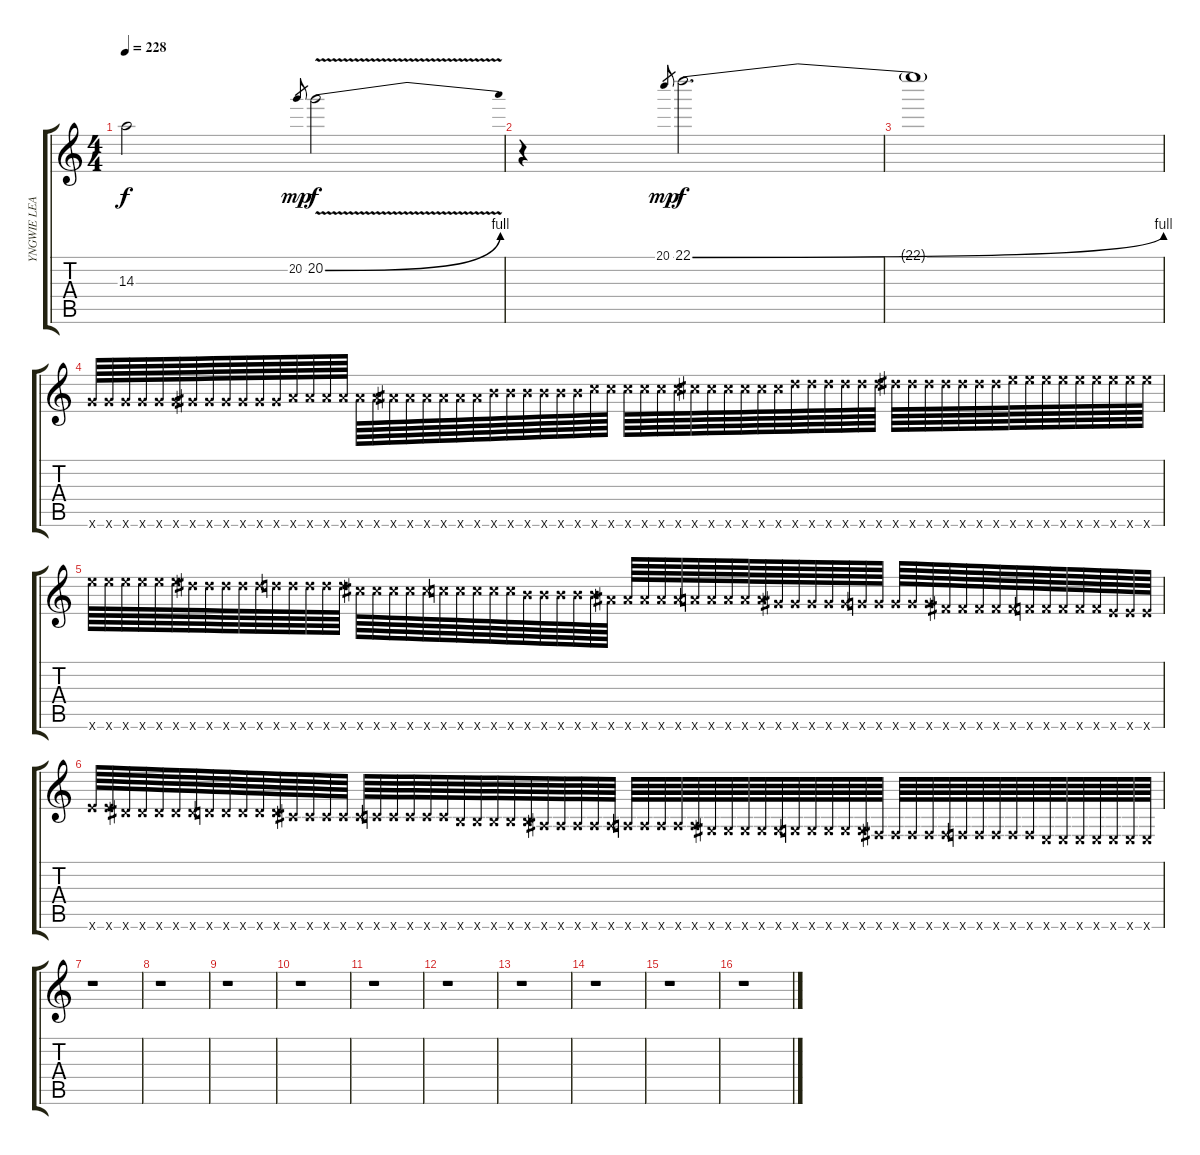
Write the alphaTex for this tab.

\track ("YNGWIE LEAD GUITAR" "YNGWIE LEA") {instrument distortionguitar}
\staff {score tabs}
\tuning (E4 B3 G3 D3 A2 E2) {hide}
\ts (4 4)
\tempo 228
\clef g2
\ks c
14.3{t}.2{dy f} 20.2.8{gr dy mp} 20.2{be (bend 0 0 60 4) v}.2{dy f} |
r.4 20.1.8{gr dy mp} 22.1{be (bend 0 0 60 4)}.2{d dy f} |
22.1{t}.1 |
15.6{x}.64 15.6{x}.64 15.6{x}.64 15.6{x}.64 15.6{x}.64 15.6{x}.64 16.6{x}.64 16.6{x}.64 16.6{x}.64 16.6{x}.64 16.6{x}.64 16.6{x}.64 17.6{x}.64 17.6{x}.64 17.6{x}.64 17.6{x}.64 17.6{x}.64 17.6{x}.64 18.6{x}.64 18.6{x}.64 18.6{x}.64 18.6{x}.64 18.6{x}.64 18.6{x}.64 19.6{x}.64 19.6{x}.64 19.6{x}.64 19.6{x}.64 19.6{x}.64 19.6{x}.64 20.6{x}.64 20.6{x}.64 20.6{x}.64 20.6{x}.64 20.6{x}.64 20.6{x}.64 21.6{x}.64 21.6{x}.64 21.6{x}.64 21.6{x}.64 21.6{x}.64 21.6{x}.64 22.6{x}.64 22.6{x}.64 22.6{x}.64 22.6{x}.64 22.6{x}.64 22.6{x}.64 23.6{x}.64 23.6{x}.64 23.6{x}.64 23.6{x}.64 23.6{x}.64 23.6{x}.64 23.6{x}.64 24.6{x}.64 24.6{x}.64 24.6{x}.64 24.6{x}.64 24.6{x}.64 24.6{x}.64 24.6{x}.64 24.6{x}.64 24.6{x}.64 |
24.6{x}.64 24.6{x}.64 24.6{x}.64 24.6{x}.64 24.6{x}.64 24.6{x}.64 23.6{x}.64 23.6{x}.64 23.6{x}.64 23.6{x}.64 23.6{x}.64 22.6{x}.64 22.6{x}.64 22.6{x}.64 22.6{x}.64 22.6{x}.64 21.6{x}.64 21.6{x}.64 21.6{x}.64 21.6{x}.64 21.6{x}.64 20.6{x}.64 20.6{x}.64 20.6{x}.64 20.6{x}.64 20.6{x}.64 19.6{x}.64 19.6{x}.64 19.6{x}.64 19.6{x}.64 19.6{x}.64 18.6{x}.64 18.6{x}.64 18.6{x}.64 18.6{x}.64 18.6{x}.64 17.6{x}.64 17.6{x}.64 17.6{x}.64 17.6{x}.64 17.6{x}.64 16.6{x}.64 16.6{x}.64 16.6{x}.64 16.6{x}.64 16.6{x}.64 15.6{x}.64 15.6{x}.64 15.6{x}.64 15.6{x}.64 15.6{x}.64 14.6{x}.64 14.6{x}.64 14.6{x}.64 14.6{x}.64 14.6{x}.64 13.6{x}.64 13.6{x}.64 13.6{x}.64 13.6{x}.64 13.6{x}.64 12.6{x}.64 12.6{x}.64 12.6{x}.64 |
12.6{x}.64 12.6{x}.64 11.6{x}.64 11.6{x}.64 11.6{x}.64 11.6{x}.64 11.6{x}.64 10.6{x}.64 10.6{x}.64 10.6{x}.64 10.6{x}.64 10.6{x}.64 9.6{x}.64 9.6{x}.64 9.6{x}.64 9.6{x}.64 9.6{x}.64 8.6{x}.64 8.6{x}.64 8.6{x}.64 8.6{x}.64 8.6{x}.64 7.6{x}.64 7.6{x}.64 7.6{x}.64 7.6{x}.64 7.6{x}.64 6.6{x}.64 6.6{x}.64 6.6{x}.64 6.6{x}.64 6.6{x}.64 5.6{x}.64 5.6{x}.64 5.6{x}.64 5.6{x}.64 5.6{x}.64 4.6{x}.64 4.6{x}.64 4.6{x}.64 4.6{x}.64 4.6{x}.64 3.6{x}.64 3.6{x}.64 3.6{x}.64 3.6{x}.64 3.6{x}.64 2.6{x}.64 2.6{x}.64 2.6{x}.64 2.6{x}.64 2.6{x}.64 1.6{x}.64 1.6{x}.64 1.6{x}.64 1.6{x}.64 1.6{x}.64 0.6{x}.64 0.6{x}.64 0.6{x}.64 0.6{x}.64 0.6{x}.64 0.6{x}.64 0.6{x}.64 |
r.1 |
r.1 |
r.1 |
r.1 |
r.1 |
r.1 |
r.1 |
r.1 |
r.1 |
r.1
